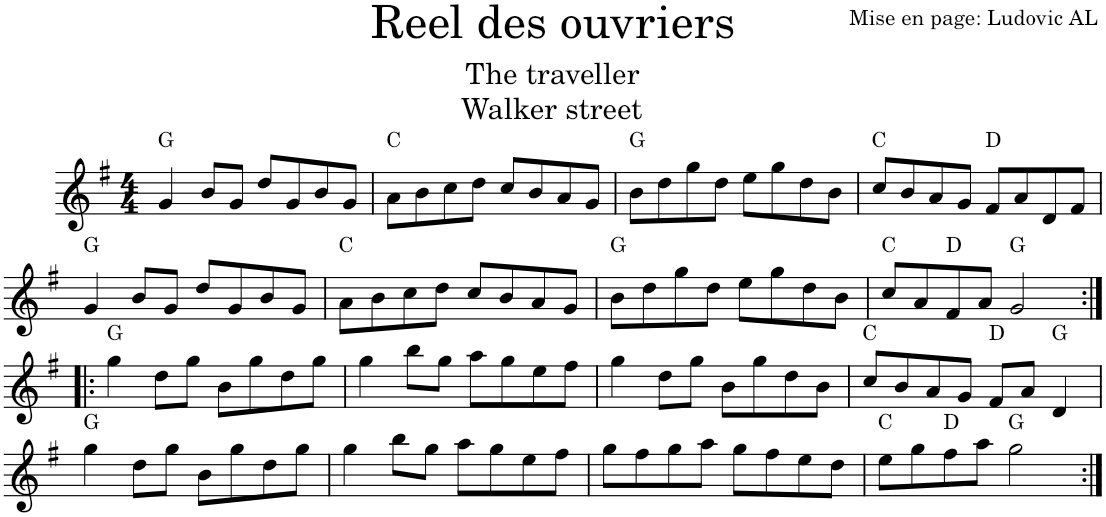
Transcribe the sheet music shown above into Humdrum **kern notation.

**kern	**harte
*part1	*part1
*staff1	*
*I"Voice	*
*I'V	*
*clefG2	*
*k[f#]	*
*M4/4	*
=	=
4g/	G:maj
8b/L	.
8g/J	.
8dd/L	.
8g/	.
8b/	.
8g/J	.
=1	=1
8a\L	C:maj
8b\	.
8cc\	.
8dd\J	.
8cc/L	.
8b/	.
8a/	.
8g/J	.
=2	=2
8b\L	G:maj
8dd\	.
8gg\	.
8dd\J	.
8ee\L	.
8gg\	.
8dd\	.
8b\J	.
=3	=3
8cc/L	C:maj
8b/	.
8a/	.
8g/J	.
8f#/L	D:maj
8a/	.
8d/	.
8f#/J	.
!!LO:LB:g=z
=4	=4
4g/	G:maj
8b/L	.
8g/J	.
8dd/L	.
8g/	.
8b/	.
8g/J	.
=5	=5
8a\L	C:maj
8b\	.
8cc\	.
8dd\J	.
8cc/L	.
8b/	.
8a/	.
8g/J	.
=6	=6
8b\L	G:maj
8dd\	.
8gg\	.
8dd\J	.
8ee\L	.
8gg\	.
8dd\	.
8b\J	.
=7	=7
8cc/L	C:maj
8a/	.
8f#/	D:maj
8a/J	.
2g/	G:maj
!!LO:LB:g=z
=8:|!|:	=8:|!|:
4gg\	G:maj
8dd\L	.
8gg\J	.
8b\L	.
8gg\	.
8dd\	.
8gg\J	.
=9	=9
4gg\	.
8bb\L	.
8gg\J	.
8aa\L	.
8gg\	.
8ee\	.
8ff#\J	.
=10	=10
4gg\	.
8dd\L	.
8gg\J	.
8b\L	.
8gg\	.
8dd\	.
8b\J	.
=11	=11
8cc/L	C:maj
8b/	.
8a/	.
8g/J	.
8f#/L	D:maj
8a/J	.
4d/	G:maj
!!LO:LB:g=z
=12	=12
4gg\	G:maj
8dd\L	.
8gg\J	.
8b\L	.
8gg\	.
8dd\	.
8gg\J	.
=13	=13
4gg\	.
8bb\L	.
8gg\J	.
8aa\L	.
8gg\	.
8ee\	.
8ff#\J	.
=14	=14
8gg\L	.
8ff#\	.
8gg\	.
8aa\J	.
8gg\L	.
8ff#\	.
8ee\	.
8dd\J	.
=15	=15
8ee\L	C:maj
8gg\	.
8ff#\	D:maj
8aa\J	.
2gg\	G:maj
=:|!	=:|!
*-	*-
